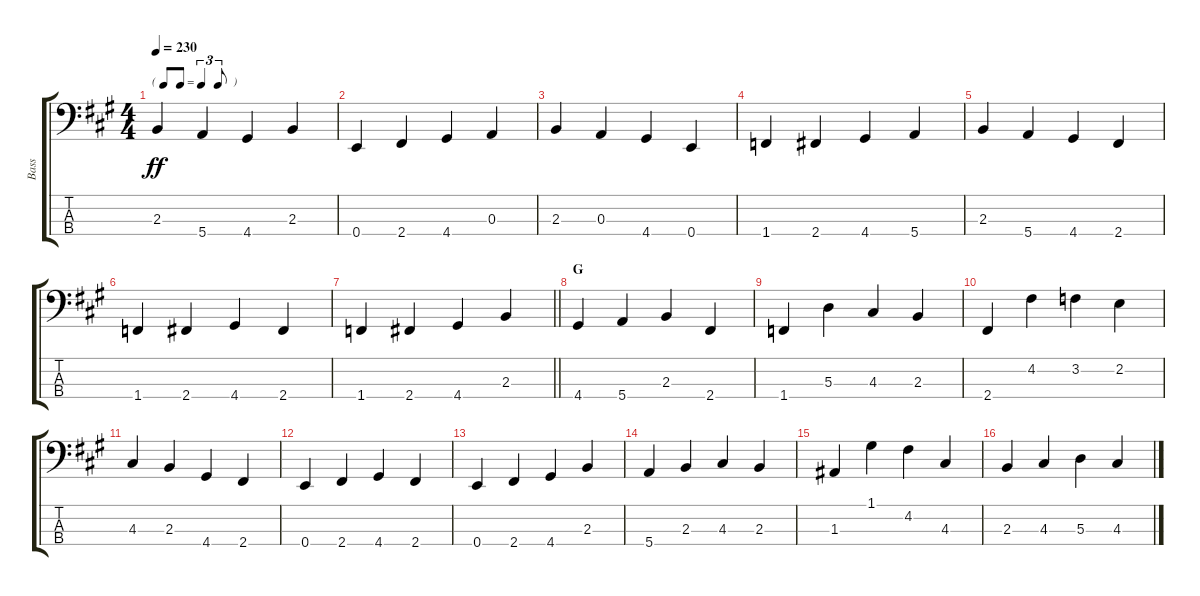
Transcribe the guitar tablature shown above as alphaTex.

\track ("Bass" "Bass") {instrument electricbasspick}
\staff {score tabs}
\tuning (G2 D2 A1 E1) {hide}
\ts (4 4)
\tf triplet8th
\tempo 230
\clef f4
\ks a
2.3.4{dy ff} 5.4.4 4.4.4 2.3.4 |
0.4.4 2.4.4 4.4.4 0.3.4 |
2.3.4 0.3.4 4.4.4 0.4.4 |
1.4.4 2.4.4 4.4.4 5.4.4 |
2.3.4 5.4.4 4.4.4 2.4.4 |
1.4.4 2.4.4 4.4.4 2.4.4 |
\barLineRight lightlight
1.4.4 2.4.4 4.4.4 2.3.4 |
\section ("" "G")
4.4.4 5.4.4 2.3.4 2.4.4 |
1.4.4 5.3.4 4.3.4 2.3.4 |
2.4.4 4.2.4 3.2.4 2.2.4 |
4.3.4 2.3.4 4.4.4 2.4.4 |
0.4.4 2.4.4 4.4.4 2.4.4 |
0.4.4 2.4.4 4.4.4 2.3.4 |
5.4.4 2.3.4 4.3.4 2.3.4 |
1.3.4 1.1.4 4.2.4 4.3.4 |
2.3.4 4.3.4 5.3.4 4.3.4
